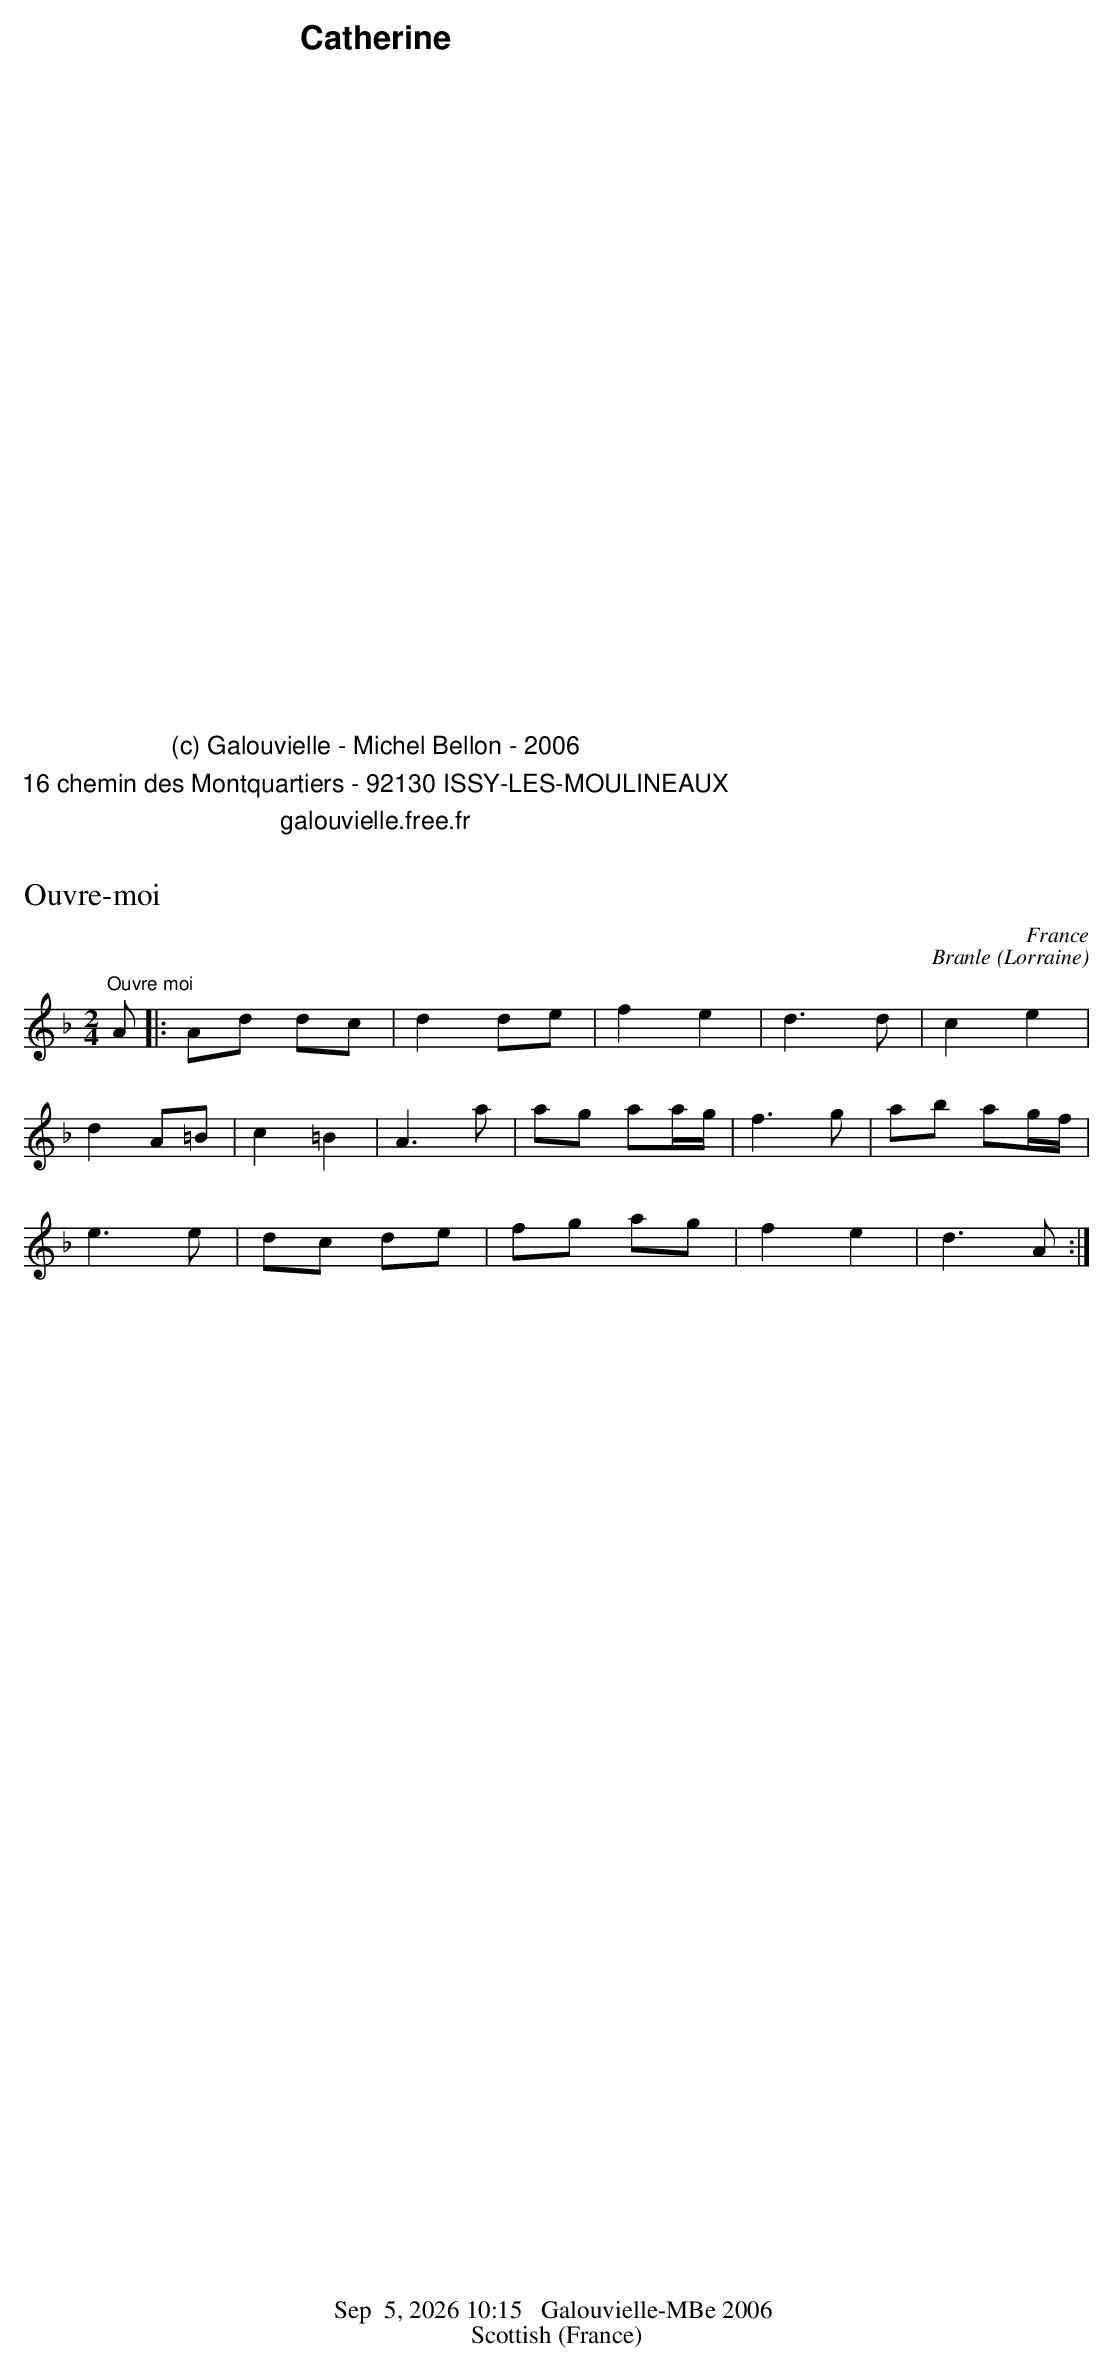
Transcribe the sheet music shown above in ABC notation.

X:1
T:Ouvre-moi
O:France
M:2/4
L:1/16
K:Dm
V:1
"^Ouvre moi"A2|:A2d2 d2c2|d4d2e2|f4e4|d6d2|c4e4|
d4A2=B2|c4=B4|A6a2|a2g2 a2ag|f6g2|a2b2 a2gf|
e6e2|d2c2 d2e2|f2g2 a2g2|f4e4|d6A2:|
